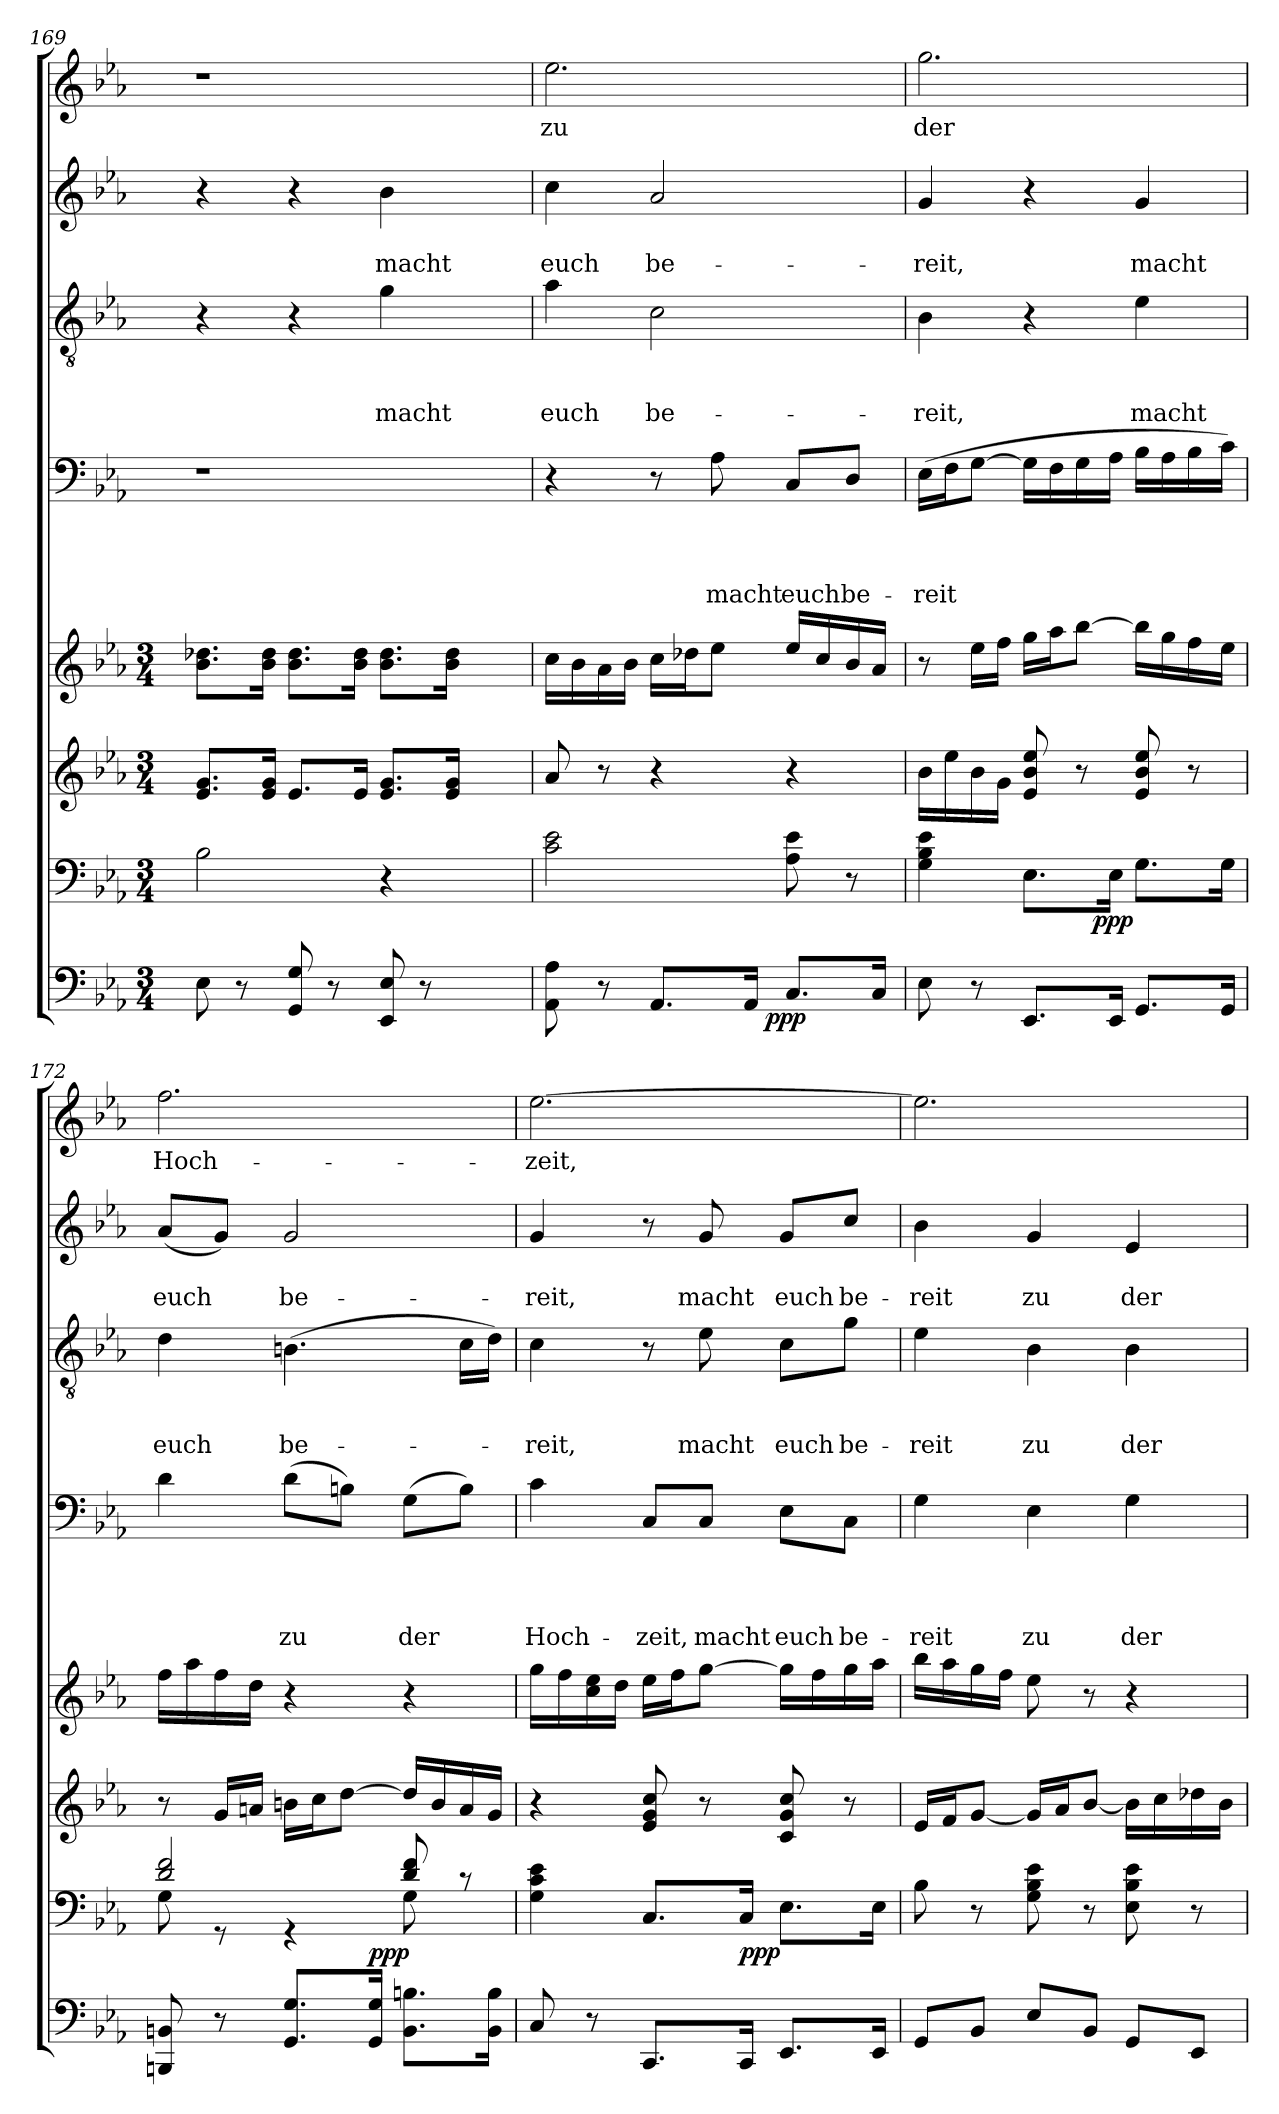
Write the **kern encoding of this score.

**kern	**dynam	**kern	**dynam	**kern	**kern	**kern	**text	**text	**text	**text	**kern	**text	**text	**text	**kern	**text	**text	**kern	**text
*part8	*part8	*part7	*part7	*part6	*part5	*part4	*part4	*part4	*part4	*part4	*part3	*part3	*part3	*part3	*part2	*part2	*part2	*part1	*part1
*staff8	*staff8	*staff7	*staff7	*staff6	*staff5	*staff4	*staff4	*staff4	*staff4	*staff4	*staff3	*staff3	*staff3	*staff3	*staff2	*staff2	*staff2	*staff1	*staff1
*clefF4	*	*clefF4	*	*clefG2	*clefG2	*clefF4	*	*	*	*	*clefGv2	*	*	*	*clefG2	*	*	*clefG2	*
*k[b-e-a-]	*	*k[b-e-a-]	*	*k[b-e-a-]	*k[b-e-a-]	*k[b-e-a-]	*	*	*	*	*k[b-e-a-]	*	*	*	*k[b-e-a-]	*	*	*k[b-e-a-]	*
*E-:	*	*E-:	*	*E-:	*E-:	*E-:	*	*	*	*	*E-:	*	*	*	*E-:	*	*	*E-:	*
*M3/4	*	*M3/4	*	*M3/4	*M3/4	*	*	*	*	*	*	*	*	*	*	*	*	*	*
=169	=169	=169	=169	=169	=169	=169	=169	=169	=169	=169	=169	=169	=169	=169	=169	=169	=169	=169	=169
!	!	!	!	!	!	!LO:N:vis=1	!	!	!	!	!	!	!	!	!	!	!	!LO:N:vis=1	!
8E-\	.	2B-\	.	8.e-/ 8.g/L	8.b-\ 8.dd-X\L	1r	.	.	.	.	4r	.	.	.	4r	.	.	1r	.
8r	.	.	.	.	.	.	.	.	.	.	.	.	.	.	.	.	.	.	.
.	.	.	.	16e-/ 16g/Jk	16b-\ 16dd-\Jk	.	.	.	.	.	.	.	.	.	.	.	.	.	.
8GG/ 8G/	.	.	.	8.e-/L	8.b-\ 8.dd-\L	.	.	.	.	.	4r	.	.	.	4r	.	.	.	.
8r	.	.	.	.	.	.	.	.	.	.	.	.	.	.	.	.	.	.	.
.	.	.	.	16e-/Jk	16b-\ 16dd-\Jk	.	.	.	.	.	.	.	.	.	.	.	.	.	.
!	!	!	!	!	!	!	!	!	!	!	!	!	!	!LO:LY:b	!	!	!LO:LY:b	!	!
8EE-/ 8E-/	.	4r	.	8.e-/ 8.g/L	8.b-\ 8.dd-\L	.	.	.	.	.	4g\	.	.	macht	4b-\	.	macht	.	.
8r	.	.	.	.	.	.	.	.	.	.	.	.	.	.	.	.	.	.	.
.	.	.	.	16e-/ 16g/Jk	16b-\ 16dd-\Jk	.	.	.	.	.	.	.	.	.	.	.	.	.	.
4ryy	.	4ryy	.	4ryy	4ryy	.	.	.	.	.	4ryy	.	.	.	4ryy	.	.	.	.
=170	=170	=170	=170	=170	=170	=170	=170	=170	=170	=170	=170	=170	=170	=170	=170	=170	=170	=170	=170
*	*	*	*	*	*^	*	*	*	*	*	*	*	*	*	*	*	*	*	*
!	!	!	!	!	!	!	!	!	!	!	!	!	!	!	!LO:LY:b	!	!	!LO:LY:b	!	!LO:LY:b
*^	*	*	*	*	*	*	*	*	*	*	*	*	*	*	*	*	*	*	*	*
8AA-\ 8A-\	4...ryy	.	2c\ 2e-\	.	8a-/	2ryy	16cc\LL	4r	.	.	.	.	4a-\	.	.	euch	4cc\	.	euch	2.ee-\	zu
.	.	.	.	.	.	.	16b-\	.	.	.	.	.	.	.	.	.	.	.	.	.	.
8r	.	.	.	.	8r	.	16a-\	.	.	.	.	.	.	.	.	.	.	.	.	.	.
.	.	.	.	.	.	.	16b-\JJ	.	.	.	.	.	.	.	.	.	.	.	.	.	.
!	!	!	!	!	!	!	!	!	!	!	!	!	!	!	!	!LO:LY:b	!	!	!LO:LY:b	!	!
8.AA-/L	.	.	.	.	4r	.	16cc\LL	8r	.	.	.	.	2c\	.	.	be-	2a-/	.	be-	.	.
.	.	.	.	.	.	.	16dd-X\J	.	.	.	.	.	.	.	.	.	.	.	.	.	.
!	!	!	!	!	!	!	!	!	!	!	!	!LO:LY:b:rj	!	!	!	!	!	!	!	!	!
.	.	.	.	.	.	.	8ee-\J	8A-\	.	.	.	macht	.	.	.	.	.	.	.	.	.
16AA-/Jk	.	.	.	.	.	.	.	.	.	.	.	.	.	.	.	.	.	.	.	.	.
!	!	!LO:DY:b	!	!	!	!	!	!	!	!	!	!	!	!	!	!	!	!	!	!	!
.	4ryy	ppp	.	.	.	.	.	.	.	.	.	.	.	.	.	.	.	.	.	.	.
!	!	!	!	!	!	!	!	!	!	!	!	!LO:LY:b	!	!	!	!	!	!	!	!	!
8.C/L	.	.	8A-\ 8e-\	.	4r	16ee-\LL	4ryy	8C/L	.	.	.	euch	.	.	.	.	.	.	.	.	.
.	.	.	.	.	.	16cc/	.	.	.	.	.	.	.	.	.	.	.	.	.	.	.
!	!	!	!	!	!	!	!	!	!	!	!	!LO:LY:b	!	!	!	!	!	!	!	!	!
.	.	.	8r	.	.	16b-/	.	8D/J	.	.	.	be-	.	.	.	.	.	.	.	.	.
16C/Jk	.	.	.	.	.	16a-/JJ	.	.	.	.	.	.	.	.	.	.	.	.	.	.	.
.	32ryy	.	.	.	.	.	.	.	.	.	.	.	.	.	.	.	.	.	.	.	.
=171	=171	=171	=171	=171	=171	=171	=171	=171	=171	=171	=171	=171	=171	=171	=171	=171	=171	=171	=171	=171	=171
!	!	!	!	!	!	!	!	!	!	!	!	!LO:LY:b	!	!	!	!LO:LY:b	!	!	!LO:LY:b	!	!LO:LY:b
*v	*v	*	*^	*	*	*v	*v	*	*	*	*	*	*	*	*	*	*	*	*	*	*
8E-\	.	4G\ 4B-\ 4e-\	4ryy	.	16b-\LL	8r	(>16E-\LL	.	.	.	-reit	4B-\	.	.	-reit,	4g/	.	-reit,	2.gg\	der
.	.	.	.	.	16ee-\	.	16F\J	.	.	.	.	.	.	.	.	.	.	.	.	.
8r	.	.	.	.	16b-\	16ee-\LL	[>8G\J	.	.	.	.	.	.	.	.	.	.	.	.	.
.	.	.	.	.	16g\JJ	16ff\JJ	.	.	.	.	.	.	.	.	.	.	.	.	.	.
8.EE-/L	.	8.E-\L	8ryy	.	8e-/ 8b-/ 8ee-/	16gg\LL	16G\LL]	.	.	.	.	4r	.	.	.	4r	.	.	.	.
.	.	.	.	.	.	16aa-\J	16F\	.	.	.	.	.	.	.	.	.	.	.	.	.
.	.	.	32ryy	.	8r	[>8bb-\J	16G\	.	.	.	.	.	.	.	.	.	.	.	.	.
!	!	!	!	!LO:DY:b	!	!	!	!	!	!	!	!	!	!	!	!	!	!	!	!
.	.	.	4ryy	ppp	.	.	.	.	.	.	.	.	.	.	.	.	.	.	.	.
16EE-/Jk	.	16E-\Jk	.	.	.	.	16A-\JJ	.	.	.	.	.	.	.	.	.	.	.	.	.
!	!	!	!	!	!	!	!	!	!	!	!	!	!	!	!LO:LY:b	!	!	!LO:LY:b	!	!
8.GG/L	.	8.G\L	.	.	8e-/ 8b-/ 8ee-/	16bb-\LL]	16B-\LL	.	.	.	.	4e-\	.	.	macht	4g/	.	macht	.	.
.	.	.	.	.	.	16gg\	16A-\	.	.	.	.	.	.	.	.	.	.	.	.	.
.	.	.	.	.	8r	16ff\	16B-\	.	.	.	.	.	.	.	.	.	.	.	.	.
.	.	.	16.ryy	.	.	.	.	.	.	.	.	.	.	.	.	.	.	.	.	.
16GG/Jk	.	16G\Jk	.	.	.	16ee-\JJ	16c\JJ)	.	.	.	.	.	.	.	.	.	.	.	.	.
!!LO:LB:g=z
=172	=172	=172	=172	=172	=172	=172	=172	=172	=172	=172	=172	=172	=172	=172	=172	=172	=172	=172	=172	=172
!	!	!	!	!	!	!	!	!	!	!	!	!	!	!	!LO:LY:b	!	!	!LO:LY:b	!	!LO:LY:b
8BBBn/ 8BBn/	.	2d/ 2f/	8G\	.	8r	16ff\LL	4d\	.	.	.	.	4d\	.	.	euch	(<8a-/L	.	euch	2.ff\	Hoch-
.	.	.	.	.	.	16aa-\	.	.	.	.	.	.	.	.	.	.	.	.	.	.
8r	.	.	8rGG	.	16g/LL	16ff\	.	.	.	.	.	.	.	.	.	8g/J)	.	.	.	.
.	.	.	.	.	16an/JJ	16dd\JJ	.	.	.	.	.	.	.	.	.	.	.	.	.	.
!	!	!	!	!	!	!	!	!	!	!	!LO:LY:b	!	!	!	!LO:LY:b	!	!	!LO:LY:b	!	!
8.GG/ 8.G/L	.	.	4rGG	.	16bn\LL	4r	(>8d\L	.	.	.	zu	(>4.Bn\	.	.	be-	2g/	.	be-	.	.
.	.	.	.	.	16cc\J	.	.	.	.	.	.	.	.	.	.	.	.	.	.	.
.	.	.	.	.	[>8dd\J	.	8Bn\J)	.	.	.	.	.	.	.	.	.	.	.	.	.
!	!LO:DY:a	!	!	!	!	!	!	!	!	!	!	!	!	!	!	!	!	!	!	!
16GG/ 16G/Jk	ppp	.	.	.	.	.	.	.	.	.	.	.	.	.	.	.	.	.	.	.
!	!	!	!	!	!	!	!	!	!	!	!LO:LY:b	!	!	!	!	!	!	!	!	!
8.BB\ 8.Bn\L	.	8d/ 8f/	8G\	.	16dd/LL]	4r	(>8G\L	.	.	.	der	.	.	.	.	.	.	.	.	.
.	.	.	.	.	16b/	.	.	.	.	.	.	.	.	.	.	.	.	.	.	.
.	.	8rc	8ryy	.	16a/	.	8B\J)	.	.	.	.	16c\LL	.	.	.	.	.	.	.	.
16BB\ 16B\Jk	.	.	.	.	16g/JJ	.	.	.	.	.	.	16d\JJ)	.	.	.	.	.	.	.	.
*	*	*v	*v	*	*	*	*	*	*	*	*	*	*	*	*	*	*	*	*	*
=173	=173	=173	=173	=173	=173	=173	=173	=173	=173	=173	=173	=173	=173	=173	=173	=173	=173	=173	=173
!	!	!	!	!	!	!	!	!	!	!LO:LY:b	!	!	!	!LO:LY:b	!	!	!LO:LY:b	!	!LO:LY:b
8C/	.	4G\ 4c\ 4e-\	.	4r	16gg\LL	4c\	.	.	.	Hoch-	4c\	.	.	-reit,	4g/	.	-reit,	[>2.ee-\	-zeit,
.	.	.	.	.	16ff\	.	.	.	.	.	.	.	.	.	.	.	.	.	.
8r	.	.	.	.	16cc\ 16ee-\	.	.	.	.	.	.	.	.	.	.	.	.	.	.
.	.	.	.	.	16dd\JJ	.	.	.	.	.	.	.	.	.	.	.	.	.	.
!	!	!	!	!	!	!	!	!	!	!LO:LY:b	!	!	!	!	!	!	!	!	!
8.CC/L	.	8.C/L	.	8e-/ 8g/ 8cc/	16ee-\LL	8C/L	.	.	.	-zeit,	8r	.	.	.	8r	.	.	.	.
.	.	.	.	.	16ff\J	.	.	.	.	.	.	.	.	.	.	.	.	.	.
!	!	!	!	!	!	!	!	!	!	!LO:LY:b	!	!	!	!LO:LY:b	!	!	!LO:LY:b	!	!
.	.	.	.	8r	[>8gg\J	8C/J	.	.	.	macht	8e-\	.	.	macht	8g/	.	macht	.	.
!	!	!	!LO:DY:b	!	!	!	!	!	!	!	!	!	!	!	!	!	!	!	!
16CC/Jk	.	16C/Jk	ppp	.	.	.	.	.	.	.	.	.	.	.	.	.	.	.	.
!	!	!	!	!	!	!	!	!	!	!LO:LY:b	!	!	!	!LO:LY:b	!	!	!LO:LY:b	!	!
8.EE-/L	.	8.E-\L	.	8c/ 8g/ 8cc/	16gg\LL]	8E-\L	.	.	.	euch	8c\L	.	.	euch	8g/L	.	euch	.	.
.	.	.	.	.	16ff\	.	.	.	.	.	.	.	.	.	.	.	.	.	.
!	!	!	!	!	!	!	!	!	!	!LO:LY:b	!	!	!	!LO:LY:b	!	!	!LO:LY:b	!	!
.	.	.	.	8r	16gg\	8C\J	.	.	.	be-	8g\J	.	.	be-	8cc/J	.	be-	.	.
16EE-/Jk	.	16E-\Jk	.	.	16aa-\JJ	.	.	.	.	.	.	.	.	.	.	.	.	.	.
=174	=174	=174	=174	=174	=174	=174	=174	=174	=174	=174	=174	=174	=174	=174	=174	=174	=174	=174	=174
!	!	!	!	!	!	!	!	!	!	!LO:LY:b	!	!	!	!LO:LY:b	!	!	!LO:LY:b	!	!
8GG/L	.	8B-\	.	16e-/LL	16bb-\LL	4G\	.	.	.	-reit	4e-\	.	.	-reit	4b-\	.	-reit	2.ee-\]	.
.	.	.	.	16f/J	16aa-\	.	.	.	.	.	.	.	.	.	.	.	.	.	.
8BB-/J	.	8r	.	[<8g/J	16gg\	.	.	.	.	.	.	.	.	.	.	.	.	.	.
.	.	.	.	.	16ff\JJ	.	.	.	.	.	.	.	.	.	.	.	.	.	.
!	!	!	!	!	!	!	!	!	!	!LO:LY:b	!	!	!	!LO:LY:b	!	!	!LO:LY:b	!	!
8E-/L	.	8G\ 8B-\ 8e-\	.	16g/LL]	8ee-\	4E-\	.	.	.	zu	4B-\	.	.	zu	4g/	.	zu	.	.
.	.	.	.	16a-/J	.	.	.	.	.	.	.	.	.	.	.	.	.	.	.
8BB-/J	.	8r	.	[<8b-/J	8r	.	.	.	.	.	.	.	.	.	.	.	.	.	.
!	!	!	!	!	!	!	!	!	!	!LO:LY:b	!	!	!	!LO:LY:b	!	!	!LO:LY:b	!	!
8GG/L	.	8E-\ 8B-\ 8e-\	.	16b-\LL]	4r	4G\	.	.	.	der	4B-\	.	.	der	4e-/	.	der	.	.
.	.	.	.	16cc\	.	.	.	.	.	.	.	.	.	.	.	.	.	.	.
8EE-/J	.	8r	.	16dd-X\	.	.	.	.	.	.	.	.	.	.	.	.	.	.	.
.	.	.	.	16b-\JJ	.	.	.	.	.	.	.	.	.	.	.	.	.	.	.
=	=	=	=	=	=	=	=	=	=	=	=	=	=	=	=	=	=	=	=
*-	*-	*-	*-	*-	*-	*-	*-	*-	*-	*-	*-	*-	*-	*-	*-	*-	*-	*-	*-
